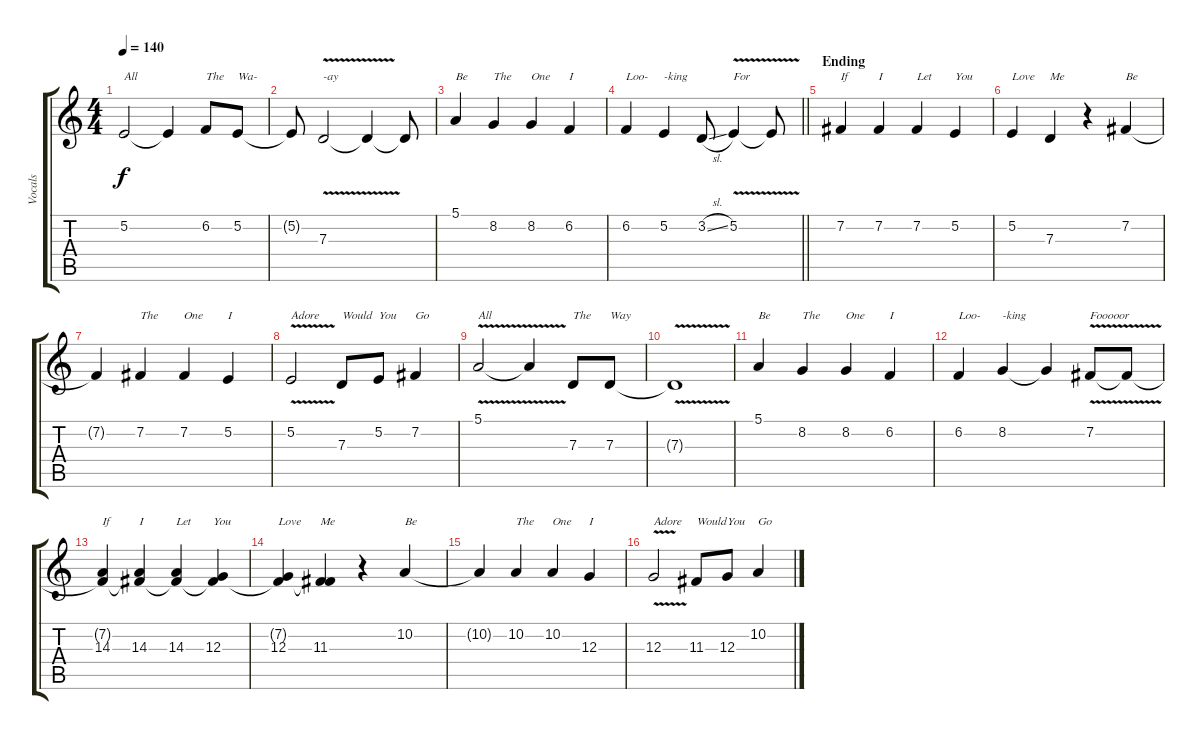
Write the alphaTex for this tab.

\track ("Vocals" "Vocals") {instrument oboe}
\staff {score tabs}
\tuning (E4 B3 G3 D3 A2 E2) {hide}
\ts (4 4)
\tempo 140
\clef g2
\ks c
5.2.2{txt "All" dy f} 5.2{t}.4 6.2.8{txt "The"} 5.2.8{txt "Wa-"} |
5.2{t}.8 7.3{v}.2{txt "-ay"} 7.3{t}.4 7.3{t}.8 |
5.1.4{txt "Be"} 8.2.4{txt "The"} 8.2.4{txt "One"} 6.2.4{txt "I"} |
\barLineRight lightlight
6.2.4{txt "Loo-"} 5.2.4{txt "-king"} 3.2{sl}.8 5.2{v}.4{txt "For"} 5.2{t}.8 |
\section ("" "Ending")
7.2.4{txt "If"} 7.2.4{txt "I"} 7.2.4{txt "Let"} 5.2.4{txt "You"} |
5.2.4{txt "Love"} 7.3.4{txt "Me"} r.4 7.2.4{txt "Be"} |
7.2{t}.4 7.2.4{txt "The"} 7.2.4{txt "One"} 5.2.4{txt "I"} |
5.2{v}.2{txt "Adore"} 7.3.8{txt "Would"} 5.2.8{txt "You"} 7.2.4{txt "Go"} |
5.1{v}.2{txt "All"} 5.1{t}.4 7.3.8{txt "The"} 7.3.8{txt "Way"} |
7.3{v t}.1 |
5.1.4{txt "Be"} 8.2.4{txt "The"} 8.2.4{txt "One"} 6.2.4{txt "I"} |
6.2.4{txt "Loo-"} 8.2.4{txt "-king"} 8.2{t}.4 7.2{v}.8{txt "Fooooor"} 7.2{t}.8 |
(7.2{t} 14.3).4{txt "If"} (7.2{t} 14.3).4{txt "I"} (7.2{t} 14.3).4{txt "Let"} (7.2{t} 12.3).4{txt "You"} |
(7.2{t} 12.3).4{txt "Love"} (7.2{t} 11.3).4{txt "Me"} r.4 10.2.4{txt "Be"} |
10.2{t}.4 10.2.4{txt "The"} 10.2.4{txt "One"} 12.3.4{txt "I"} |
12.3{v}.2{txt "Adore"} 11.3.8{txt "Would"} 12.3.8{txt "You"} 10.2.4{txt "Go"}
